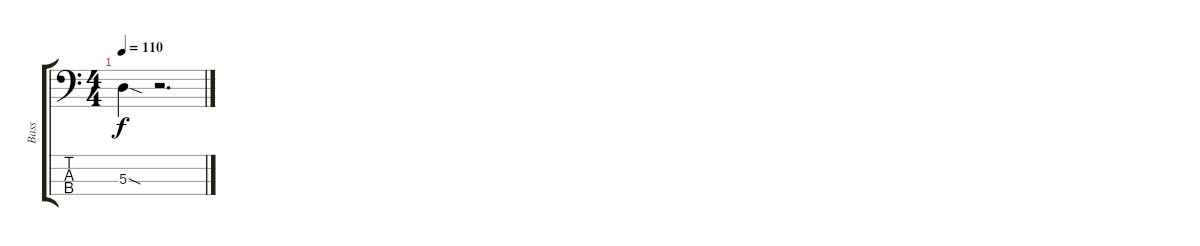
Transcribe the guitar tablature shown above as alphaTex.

\track ("Bass" "Bass") {instrument electricbasspick}
\staff {score tabs}
\tuning (G2 D2 A1 E1) {hide}
\ts (4 4)
\tempo 110
\clef f4
\ks c
5.3{sod}.4{dy f} r.2{d}
